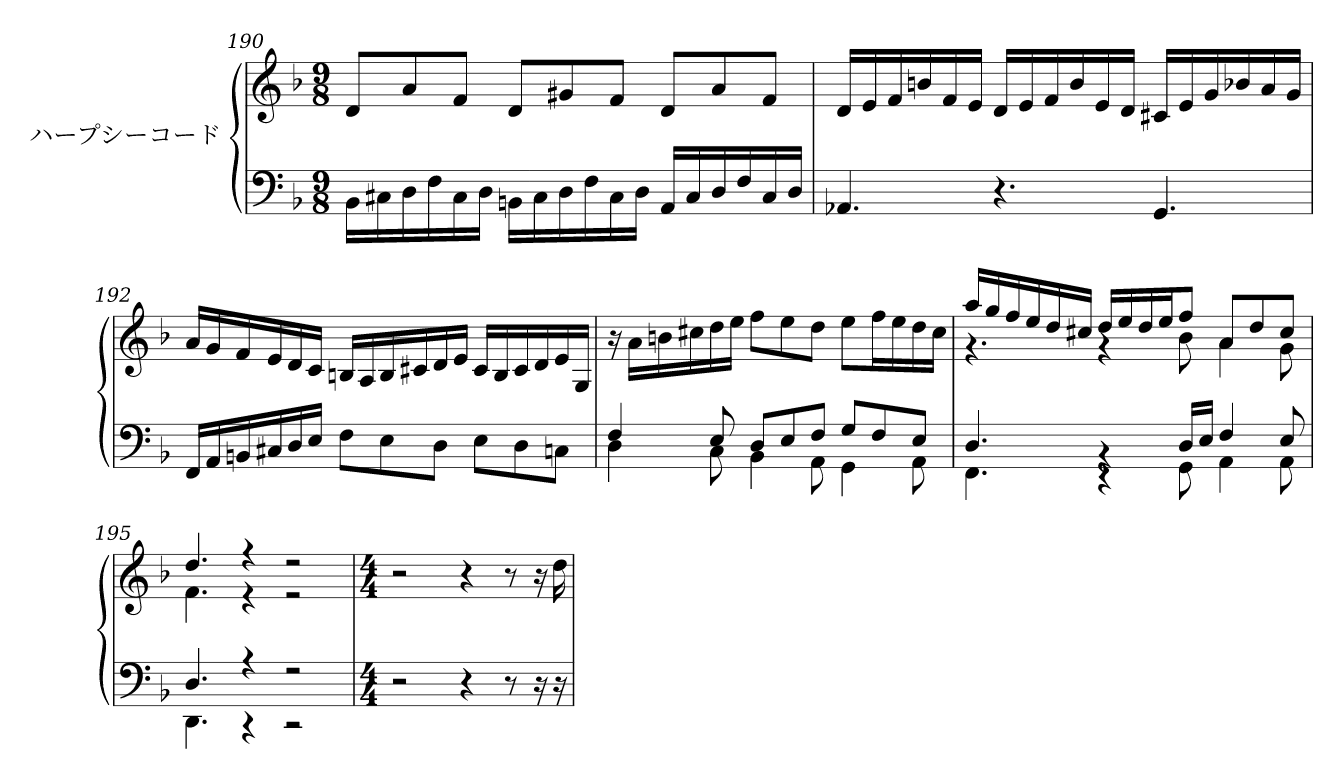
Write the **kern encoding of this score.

**kern	**kern
*part1	*part1
*staff2	*staff1
*I"ハープシーコード	*
*clefF4	*clefG2
*k[b-]	*k[b-]
*M9/8	*M9/8
=190	=190
16BB-\LL	8d/L
16C#X\	.
16D\	8a/
16F\	.
16C#\	8f/J
16D\JJ	.
16BBn\LL	8d/L
16C#\	.
16D\	8g#X/
16F\	.
16C#\	8f/J
16D\JJ	.
16AA/LL	8d/L
16C#/	.
16D/	8a/
16F/	.
16C#/	8f/J
16D/JJ	.
!!LO:LB:g=z
=191	=191
4.AA-X/	16d/LL
.	16e/
.	16f/
.	16bn/
.	16f/
.	16e/JJ
4.r	16d/LL
.	16e/
.	16f/
.	16b/
.	16e/
.	16d/JJ
4.GG/	16c#X/LL
.	16e/
.	16g/
.	16b-X/
.	16a/
.	16g/JJ
=192	=192
16FF/LL	16a/LL
16AA/	16g/
16BBn/	16f/
16C#X/	16e/
16D/	16d/
16E/JJ	16c/JJ
8F\L	16Bn/LL
.	16A/
8E\	16B/
.	16c#X/
8D\J	16d/
.	16e/JJ
8E\L	16c#/LL
.	16B/
8D\	16c#/
.	16d/
8Cn\J	16e/
.	16G/JJ
!!LO:PB:g=z
=193	=193
*^	*
4F/	4D\	16r
.	.	16a\LL
.	.	16bn\
.	.	16cc#X\
8E/	8C\	16dd\
.	.	16ee\JJ
8D/L	4BB-\	8ff\L
8E/	.	8ee\
8F/J	8AA\	8dd\J
8G/L	4GG\	8ee\L
8F/	.	16ff\L
.	.	16ee\
8E/J	8AA\	16dd\
.	.	16cc#\JJ
=194	=194	=194
*	*	*^
4.D/	4.FF\	16aa/LL	4.rg
.	.	16gg/	.
.	.	16ff/	.
.	.	16ee/	.
.	.	16dd/	.
.	.	16cc#X/JJ	.
4rBB	4r	16dd/LL	4rg
.	.	16ee/	.
.	.	16dd/	.
.	.	16ee/J	.
16D/LL	8GG\	8ff/J	8b-\
16E/JJ	.	.	.
4F/	4AA\	8a/L	4a\
.	.	8dd/	.
8E/	8AA\	8cc#/J	8g\
=195	=195	=195	=195
4.D/	4.DD\	4.dd/	4.f\
4r	4r	4r	4r
2r	2r	2r	2r
*v	*v	*	*
*	*v	*v
!!LO:PB:g=z
=196	=196
*M4/4	*M4/4
*	*MM80
2r	2r
4r	4r
8r	8r
16r	16r
16r	16dd\
=	=
*-	*-
